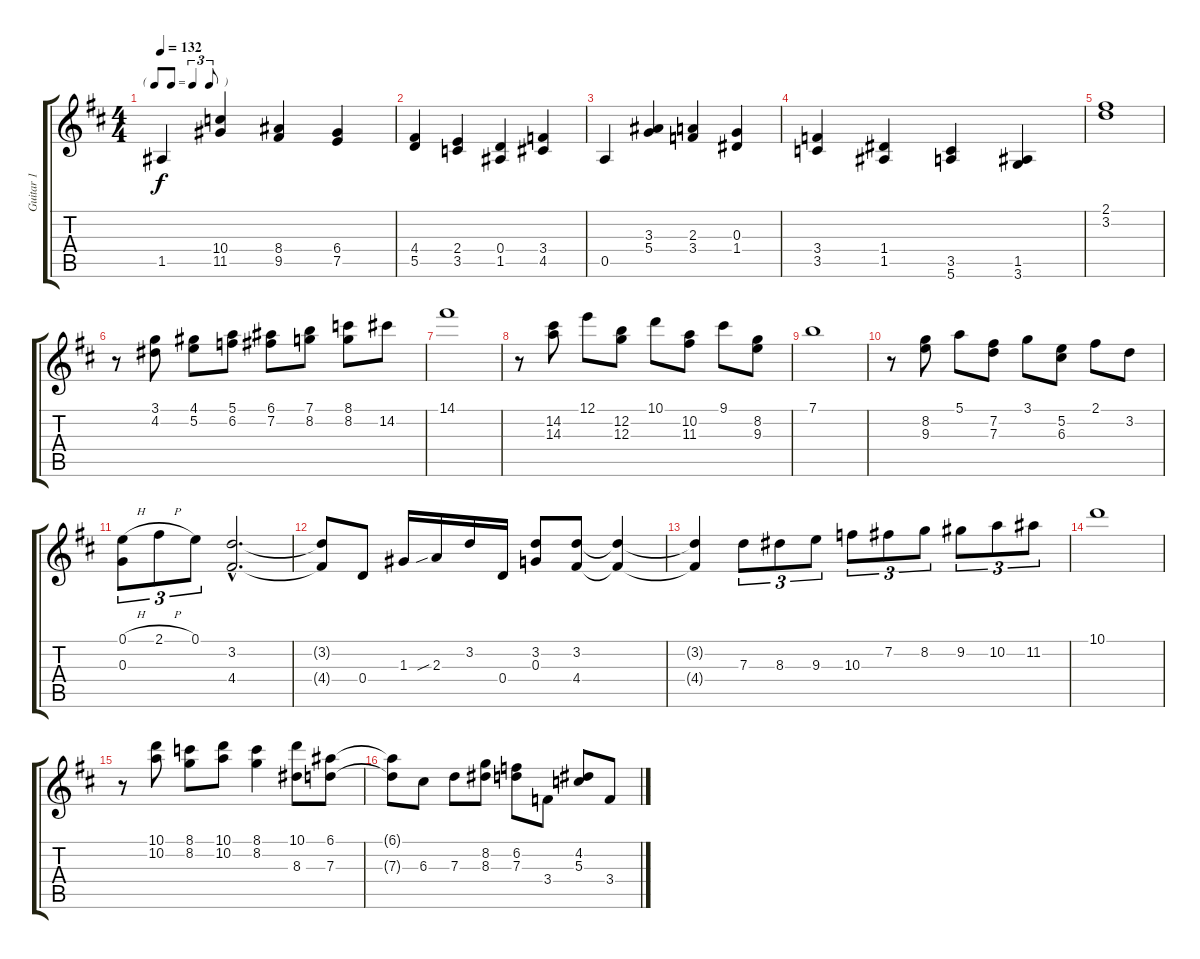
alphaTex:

\track ("Guitar 1" "Guitar 1") {instrument acousticguitarsteel}
\staff {score tabs}
\tuning (E4 B3 G3 D3 A2 E2) {hide}
\ts (4 4)
\tf triplet8th
\tempo 132
\clef g2
\ks d
1.5.4{dy f} (10.4 11.5).4 (8.4 9.5).4 (6.4 7.5).4 |
(4.4 5.5).4 (2.4 3.5).4 (0.4 1.5).4 (3.4 4.5).4 |
0.5.4 (3.3 5.4).4 (2.3 3.4).4 (0.3 1.4).4 |
(3.4 3.5).4 (1.4 1.5).4 (3.5 5.6).4 (1.5 3.6).4 |
(2.1 3.2).1 |
r.8 (3.1 4.2).8 (4.1 5.2).8 (5.1 6.2).8 (6.1 7.2).8 (7.1 8.2).8 (8.1 8.2).8 14.2.8 |
14.1.1 |
r.8 (14.2 14.3).8 12.1.8 (12.2 12.3).8 10.1.8 (10.2 11.3).8 9.1.8 (8.2 9.3).8 |
7.1.1 |
r.8 (8.2 9.3).8 5.1.8 (7.2 7.3).8 3.1.8 (5.2 6.3).8 2.1.8 3.2.8 |
(0.1{h} 0.3).8{tu (3 2)} 2.1{h}.8{tu (3 2)} 0.1.8{tu (3 2)} (3.2{hac} 4.4{hac}).2{d} |
(3.2{t} 4.4{t}).8 0.4.8 1.3.16 2.3{sib}.16 3.2.16 0.4.16 (3.2 0.3).8 (3.2 4.4).8 (3.2{t} 4.4{t}).4 |
(3.2{t} 4.4{t}).4 7.3.8{tu (3 2)} 8.3.8{tu (3 2)} 9.3.8{tu (3 2)} 10.3.8{tu (3 2)} 7.2.8{tu (3 2)} 8.2.8{tu (3 2)} 9.2.8{tu (3 2)} 10.2.8{tu (3 2)} 11.2.8{tu (3 2)} |
10.1.1 |
r.8 (10.1 10.2).8 (8.1 8.2).8 (10.1 10.2).8 (8.1 8.2).4 (10.1 8.3).8 (6.1 7.3).8 |
(6.1{t} 7.3{t}).8 6.3.8 7.3.8 (8.2 8.3).8 (6.2 7.3).8 3.4.8 (4.2 5.3).8 3.4.8
